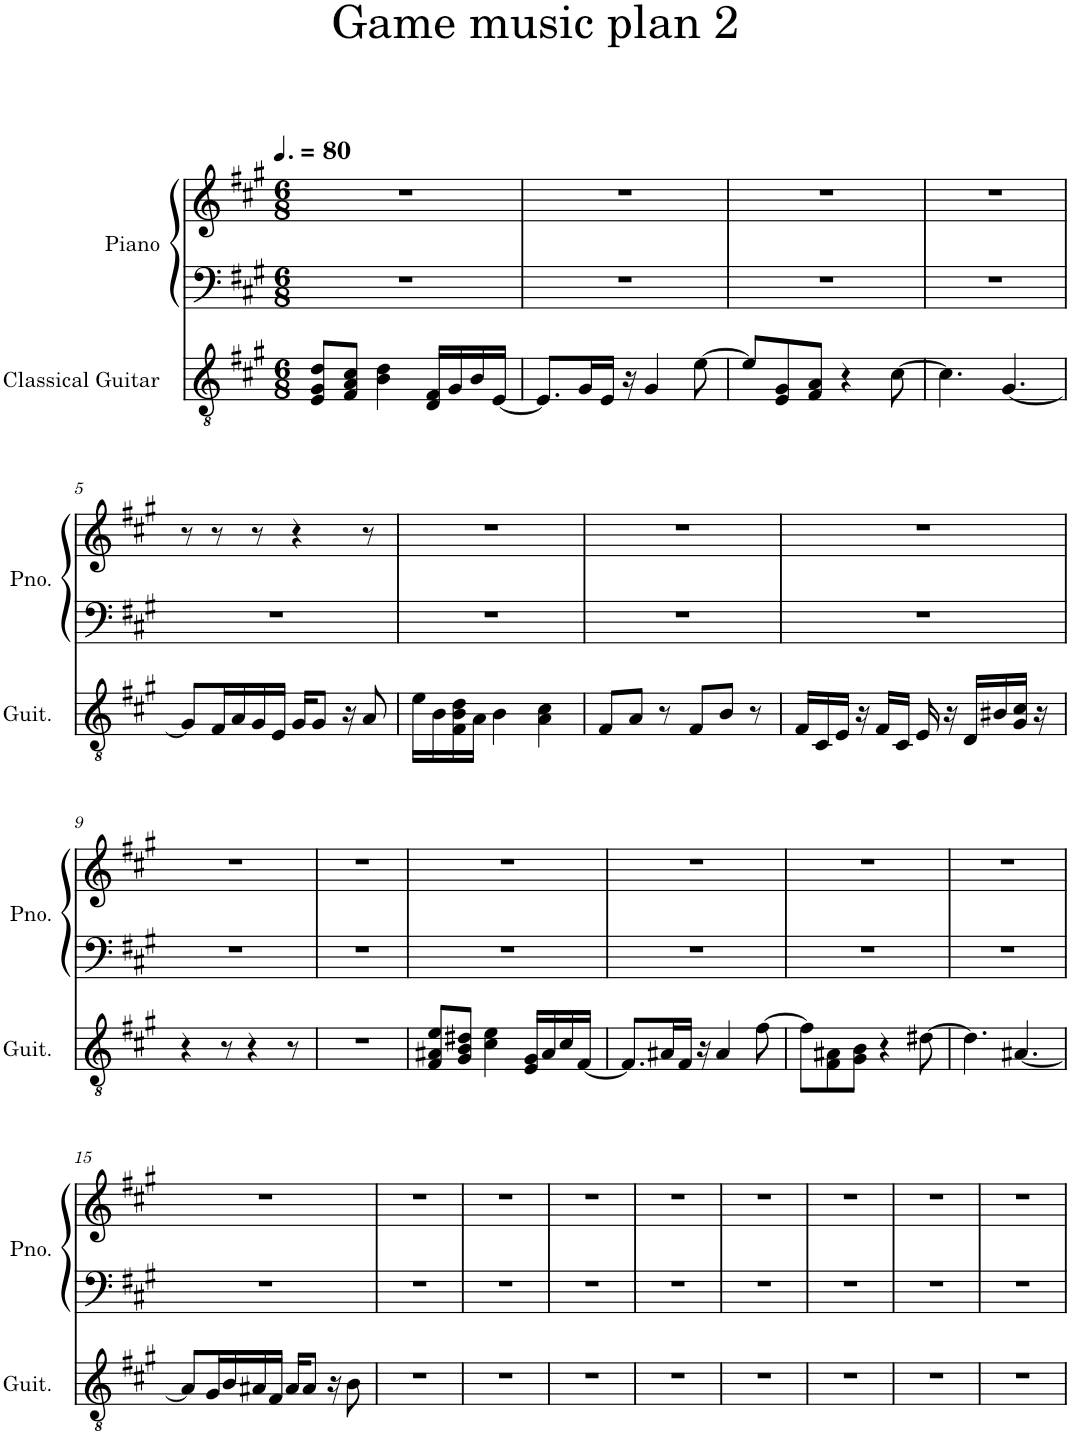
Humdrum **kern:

**kern	**kern	**kern
*part2	*part1	*part1
*staff3	*staff2	*staff1
*I"Classical Guitar	*I"Piano	*
*I'Guit.	*I'Pno.	*
*clefGv2	*clefF4	*clefG2
*k[f#c#g#]	*k[f#c#g#]	*k[f#c#g#]
*M6/8	*M6/8	*M6/8
*MM120	*MM120	*MM120
=1	=1	=1
8E/ 8G#/ 8d/L	2.r	2.r
8F#/ 8A/ 8c#/J	.	.
4B\ 4d\	.	.
16D/ 16F#/LL	.	.
16G#/	.	.
16B/	.	.
[16E/JJ	.	.
=2	=2	=2
8.E/L]	2.r	2.r
16G#/L	.	.
16E/JJ	.	.
16r	.	.
4G#/	.	.
[8e\	.	.
=3	=3	=3
8e/L]	2.r	2.r
8E/ 8G#/	.	.
8F#/ 8A/J	.	.
4r	.	.
[8c#\	.	.
=4	=4	=4
4.c#\]	2.r	2.r
[4.G#/	.	.
!!LO:LB:g=z
=5	=5	=5
8G#/L]	2.r	8r
16F#/L	.	8r
16A/	.	.
16G#/	.	8r
16E/JJ	.	.
16G#/KL	.	4r
8G#/J	.	.
16r	.	.
8A/	.	8r
=6	=6	=6
16e\LL	2.r	2.r
16B\	.	.
16F#\ 16B\ 16d\	.	.
16A\JJ	.	.
4B\	.	.
4A\ 4c#\	.	.
=7	=7	=7
8F#/L	2.r	2.r
8A/J	.	.
8r	.	.
8F#/L	.	.
8B/J	.	.
8r	.	.
=8	=8	=8
16F#/LL	2.r	2.r
16C#/	.	.
16E/JJ	.	.
16r	.	.
16F#/LL	.	.
16C#/JJ	.	.
16E/	.	.
16r	.	.
16D/LL	.	.
16B#X/	.	.
16G#/ 16c#/JJ	.	.
16r	.	.
!!LO:LB:g=z
=9	=9	=9
4r	2.r	2.r
8r	.	.
4r	.	.
8r	.	.
=10	=10	=10
2.r	2.r	2.r
=11	=11	=11
8F#/ 8A#X/ 8e/L	2.r	2.r
8G#/ 8B/ 8d#X/J	.	.
4c#\ 4e\	.	.
16E/ 16G#/LL	.	.
16A#/	.	.
16c#/	.	.
[16F#/JJ	.	.
=12	=12	=12
8.F#/L]	2.r	2.r
16A#X/L	.	.
16F#/JJ	.	.
16r	.	.
4A#/	.	.
[8f#\	.	.
=13	=13	=13
8f#\L]	2.r	2.r
8F#\ 8A#X\	.	.
8G#\ 8B\J	.	.
4r	.	.
[8d#X\	.	.
=14	=14	=14
4.d#\]	2.r	2.r
[4.A#X/	.	.
!!LO:LB:g=z
=15	=15	=15
8A#/L]	2.r	2.r
16G#/L	.	.
16B/	.	.
16A#X/	.	.
16F#/JJ	.	.
16A#/KL	.	.
8A#/J	.	.
16r	.	.
8B\	.	.
=16	=16	=16
2.r	2.r	2.r
=17	=17	=17
2.r	2.r	2.r
=18	=18	=18
2.r	2.r	2.r
=19	=19	=19
2.r	2.r	2.r
=20	=20	=20
2.r	2.r	2.r
=21	=21	=21
2.r	2.r	2.r
=22	=22	=22
2.r	2.r	2.r
=23	=23	=23
2.r	2.r	2.r
=	=	=
*-	*-	*-
